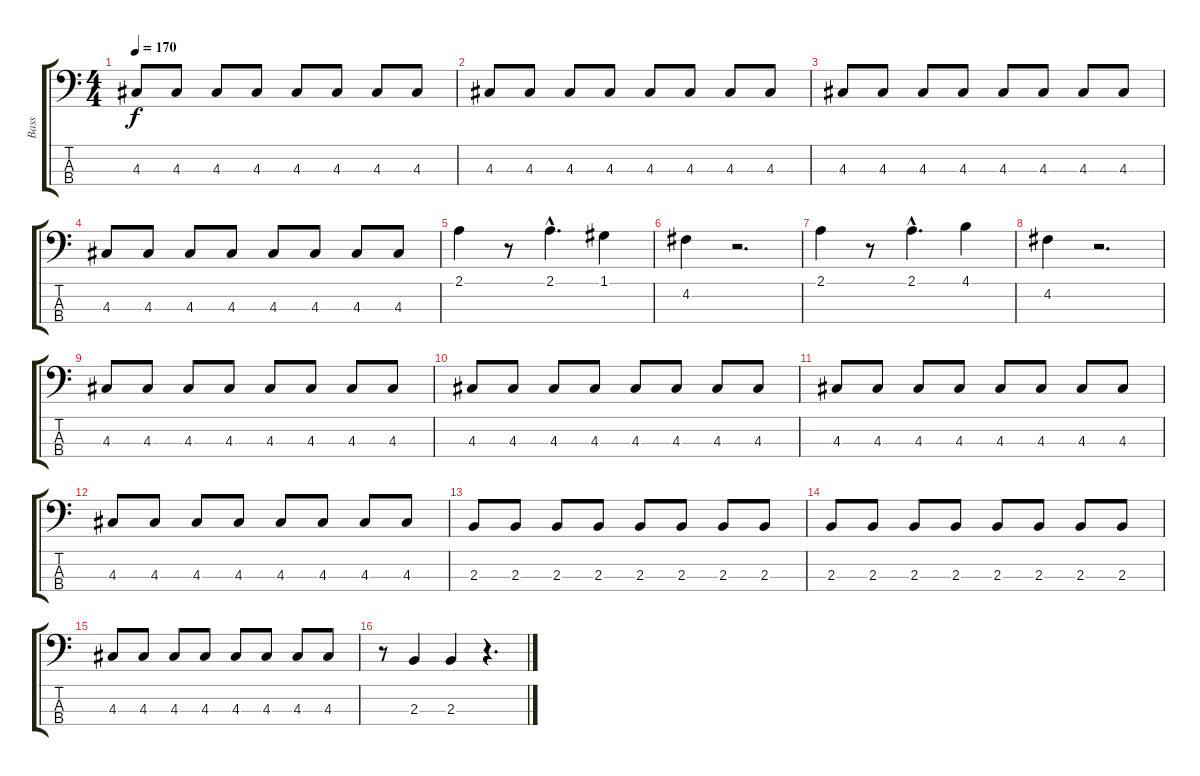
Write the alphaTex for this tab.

\track ("Bass" "Bass") {instrument electricbassfinger}
\staff {score tabs}
\tuning (G2 D2 A1 E1) {hide}
\ts (4 4)
\tempo 170
\clef f4
\ks c
4.3.8{dy f} 4.3.8 4.3.8 4.3.8 4.3.8 4.3.8 4.3.8 4.3.8 |
4.3.8 4.3.8 4.3.8 4.3.8 4.3.8 4.3.8 4.3.8 4.3.8 |
4.3.8 4.3.8 4.3.8 4.3.8 4.3.8 4.3.8 4.3.8 4.3.8 |
4.3.8 4.3.8 4.3.8 4.3.8 4.3.8 4.3.8 4.3.8 4.3.8 |
2.1.4 r.8 2.1{hac}.4{d} 1.1.4 |
4.2.4 r.2{d} |
2.1.4 r.8 2.1{hac}.4{d} 4.1.4 |
4.2.4 r.2{d} |
4.3.8 4.3.8 4.3.8 4.3.8 4.3.8 4.3.8 4.3.8 4.3.8 |
4.3.8 4.3.8 4.3.8 4.3.8 4.3.8 4.3.8 4.3.8 4.3.8 |
4.3.8 4.3.8 4.3.8 4.3.8 4.3.8 4.3.8 4.3.8 4.3.8 |
4.3.8 4.3.8 4.3.8 4.3.8 4.3.8 4.3.8 4.3.8 4.3.8 |
2.3.8 2.3.8 2.3.8 2.3.8 2.3.8 2.3.8 2.3.8 2.3.8 |
2.3.8 2.3.8 2.3.8 2.3.8 2.3.8 2.3.8 2.3.8 2.3.8 |
4.3.8 4.3.8 4.3.8 4.3.8 4.3.8 4.3.8 4.3.8 4.3.8 |
r.8 2.3.4 2.3.4 r.4{d}
